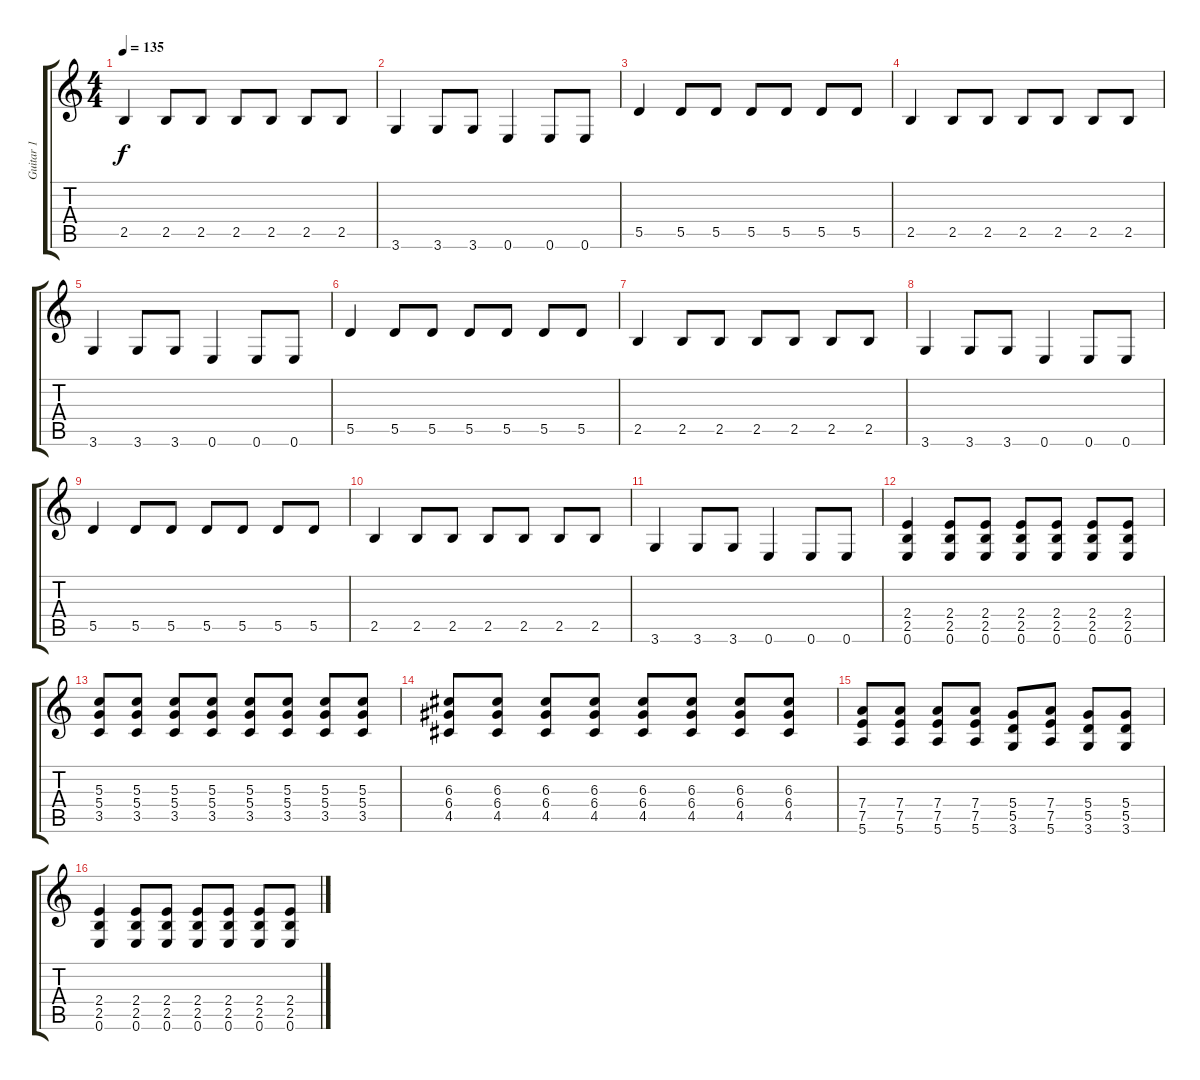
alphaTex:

\track ("Guitar 1" "Guitar 1") {instrument overdrivenguitar}
\staff {score tabs}
\tuning (E4 B3 G3 D3 A2 E2) {hide}
\ts (4 4)
\tempo 135
\clef g2
\ks c
2.5.4{dy f} 2.5.8 2.5.8 2.5.8 2.5.8 2.5.8 2.5.8 |
3.6.4 3.6.8 3.6.8 0.6.4 0.6.8 0.6.8 |
5.5.4 5.5.8 5.5.8 5.5.8 5.5.8 5.5.8 5.5.8 |
2.5.4 2.5.8 2.5.8 2.5.8 2.5.8 2.5.8 2.5.8 |
3.6.4 3.6.8 3.6.8 0.6.4 0.6.8 0.6.8 |
5.5.4 5.5.8 5.5.8 5.5.8 5.5.8 5.5.8 5.5.8 |
2.5.4 2.5.8 2.5.8 2.5.8 2.5.8 2.5.8 2.5.8 |
3.6.4 3.6.8 3.6.8 0.6.4 0.6.8 0.6.8 |
5.5.4 5.5.8 5.5.8 5.5.8 5.5.8 5.5.8 5.5.8 |
2.5.4 2.5.8 2.5.8 2.5.8 2.5.8 2.5.8 2.5.8 |
3.6.4 3.6.8 3.6.8 0.6.4 0.6.8 0.6.8 |
(2.4 2.5 0.6).4 (2.4 2.5 0.6).8 (2.4 2.5 0.6).8 (2.4 2.5 0.6).8 (2.4 2.5 0.6).8 (2.4 2.5 0.6).8 (2.4 2.5 0.6).8 |
(5.3 5.4 3.5).8 (5.3 5.4 3.5).8 (5.3 5.4 3.5).8 (5.3 5.4 3.5).8 (5.3 5.4 3.5).8 (5.3 5.4 3.5).8 (5.3 5.4 3.5).8 (5.3 5.4 3.5).8 |
(6.3 6.4 4.5).8 (6.3 6.4 4.5).8 (6.3 6.4 4.5).8 (6.3 6.4 4.5).8 (6.3 6.4 4.5).8 (6.3 6.4 4.5).8 (6.3 6.4 4.5).8 (6.3 6.4 4.5).8 |
(7.4 7.5 5.6).8 (7.4 7.5 5.6).8 (7.4 7.5 5.6).8 (7.4 7.5 5.6).8 (5.4 5.5 3.6).8 (7.4 7.5 5.6).8 (5.4 5.5 3.6).8 (5.4 5.5 3.6).8 |
(2.4 2.5 0.6).4 (2.4 2.5 0.6).8 (2.4 2.5 0.6).8 (2.4 2.5 0.6).8 (2.4 2.5 0.6).8 (2.4 2.5 0.6).8 (2.4 2.5 0.6).8
